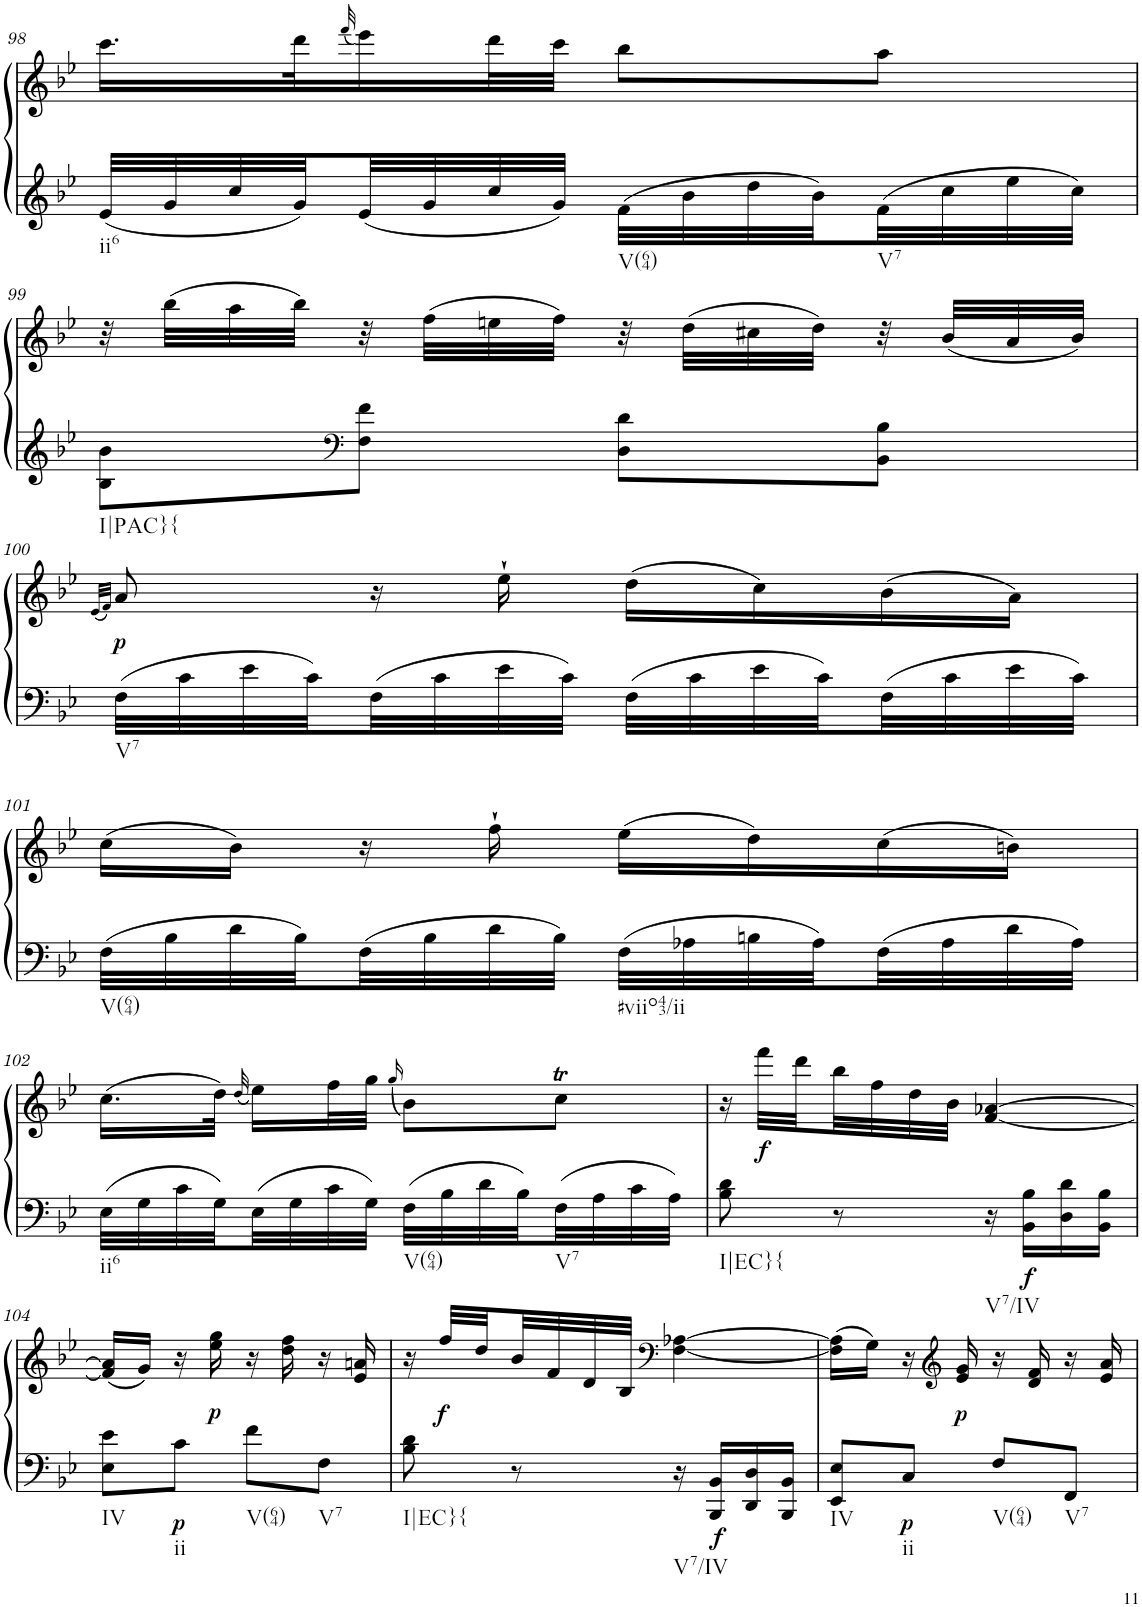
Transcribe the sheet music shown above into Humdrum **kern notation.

**kern	**kern	**dynam
*part1	*part1	*part1
*staff2	*staff1	*staff1/2
*I"Klavier linke Hand	*	*
!!LO:PB:g=z
*clefF4	*clefG2	*
*k[b-e-]	*k[b-e-]	*
*M2/4	*M2/4	*
=98	=98	=98
!LO:TX:b:t=ii6	!	!
32e-/LLL	16.ccc\LL	.
32g/	.	.
32cc/	.	.
32g/	32ddd\K	.
.	(32qfff/	.
32e-/	16eee-\)	.
32g/	.	.
32cc/	32ddd\L	.
32g/JJJ	32ccc\JJJ	.
!LO:TX:b:t=V(64)	!	!
32f\LLL	8bb-\L	.
32b-\	.	.
32dd\	.	.
32b-\	.	.
!LO:TX:b:t=V7	!	!
32f\	8aa\J	.
32cc\	.	.
32ee-\	.	.
32cc\JJJ	.	.
!!LO:LB:g=z
=99	=99	=99
!LO:TX:b:t=I|PAC}{	!	!
8B-\ 8b-\L	32r	.
.	(32bb-\LLL	.
.	32aa\	.
.	32bb-\JJJ)	.
*clefF4	*	*
8F\ 8f\J	32r	.
.	(32ff\LLL	.
.	32een\	.
.	32ff\JJJ)	.
8D\ 8d\L	32r	.
.	(32dd\LLL	.
.	32cc#X\	.
.	32dd\JJJ)	.
8BB-\ 8B-\J	32r	.
.	(32b-/LLL	.
.	32a/	.
.	32b-/JJJ)	.
!!LO:LB:g=z
=100	=100	=100
.	(32qe-/LLL	.
.	32qf/JJJ)	.
!LO:TX:b:t=V7	!	!
!	!	!LO:DY:b
32F\LLL	8a/	p
32c\	.	.
32e-\	.	.
32c\	.	.
32F\	16r	.
32c\	.	.
32e-\	16ee-`\	.
32c\JJJ	.	.
32F\LLL	(16dd\LL	.
32c\	.	.
32e-\	16cc\)	.
32c\	.	.
32F\	(16b-\	.
32c\	.	.
32e-\	16a\JJ)	.
32c\JJJ	.	.
!!LO:LB:g=z
=101	=101	=101
!LO:TX:b:t=V(64)	!	!
32F\LLL	(16cc\LL	.
32B-\	.	.
32d\	16b-\JJ)	.
32B-\	.	.
32F\	16r	.
32B-\	.	.
32d\	16ff`\	.
32B-\JJJ	.	.
!LO:TX:b:t=#viio43/ii	!	!
32F\LLL	(16ee-\LL	.
32A-X\	.	.
32Bn\	16dd\)	.
32A-\	.	.
32F\	(16cc\	.
32A-\	.	.
32d\	16bn\JJ)	.
32A-\JJJ	.	.
!!LO:LB:g=z
=102	=102	=102
!LO:TX:b:t=ii6	!	!
32E-\LLL	(16.cc\LL	.
32G\	.	.
32c\	.	.
32G\	32dd\JJk)	.
.	(32qdd/	.
32E-\	16ee-\LL)	.
32G\	.	.
32c\	32ff\L	.
32G\JJJ	32gg\JJJ	.
.	(16qgg/	.
!LO:TX:b:t=V(64)	!	!
32F\LLL	8b-\L)	.
32B-\	.	.
32d\	.	.
32B-\	.	.
!LO:TX:b:t=V7	!	!
32F\	8ccT\J	.
32A\	.	.
32c\	.	.
32A\JJJ	.	.
=103	=103	=103
!LO:TX:b:t=I|EC}{	!	!
8B-\ 8d\	16r	.
!	!	!LO:DY:b
.	32fff\LLL	f
.	32ddd\	.
8r	32bb-\	.
.	32ff\	.
.	32dd\	.
.	32b-\JJJ	.
!LO:TX:b:t=V7/IV	!	!
16r	[4f/ [4a-X/	.
!	!	!LO:DY:b=2
16BB-\ 16B-\LL	.	f
16D\ 16d\	.	.
16BB-\ 16B-\JJ	.	.
!!LO:LB:g=z
=104	=104	=104
!LO:TX:b:t=IV	!	!
8E-\ 8e-\L	(16f/] 16a-/]LL	.
.	16g/JJ)	.
!LO:TX:b:t=ii	!	!
!	!	!LO:DY:b=2
8c\J	16r	p
!	!	!LO:DY:b
.	16ee-\ 16gg\	p
!LO:TX:b:t=V(64)	!	!
8f\L	16r	.
.	16dd\ 16ff\	.
!LO:TX:b:t=V7	!	!
8F\J	16r	.
.	16e-/ 16an/	.
=105	=105	=105
!LO:TX:b:t=I|EC}{	!	!
8B-\ 8d\	16r	.
!	!	!LO:DY:b
.	32ff/LLL	f
.	32dd/	.
8r	32b-/	.
.	32f/	.
.	32d/	.
.	32B-/JJJ	.
*	*clefF4	*
!LO:TX:b:t=V7/IV	!	!
16r	[4F\ [4A-X\	.
!	!	!LO:DY:b=2
16BBB-/ 16BB-/LL	.	f
16DD/ 16D/	.	.
16BBB-/ 16BB-/JJ	.	.
=106	=106	=106
!LO:TX:b:t=IV	!	!
8EE-/ 8E-/L	(16F\] 16A-\]LL	.
.	16G\JJ)	.
!LO:TX:b:t=ii	!	!
!	!	!LO:DY:b=2
8C/J	16r	p
*	*clefG2	*
!	!	!LO:DY:b
.	16e-/ 16g/	p
!LO:TX:b:t=V(64)	!	!
8F/L	16r	.
.	16d/ 16f/	.
!LO:TX:b:t=V7	!	!
8FF/J	16r	.
.	16e-/ 16a/	.
=	=	=
*-	*-	*-
